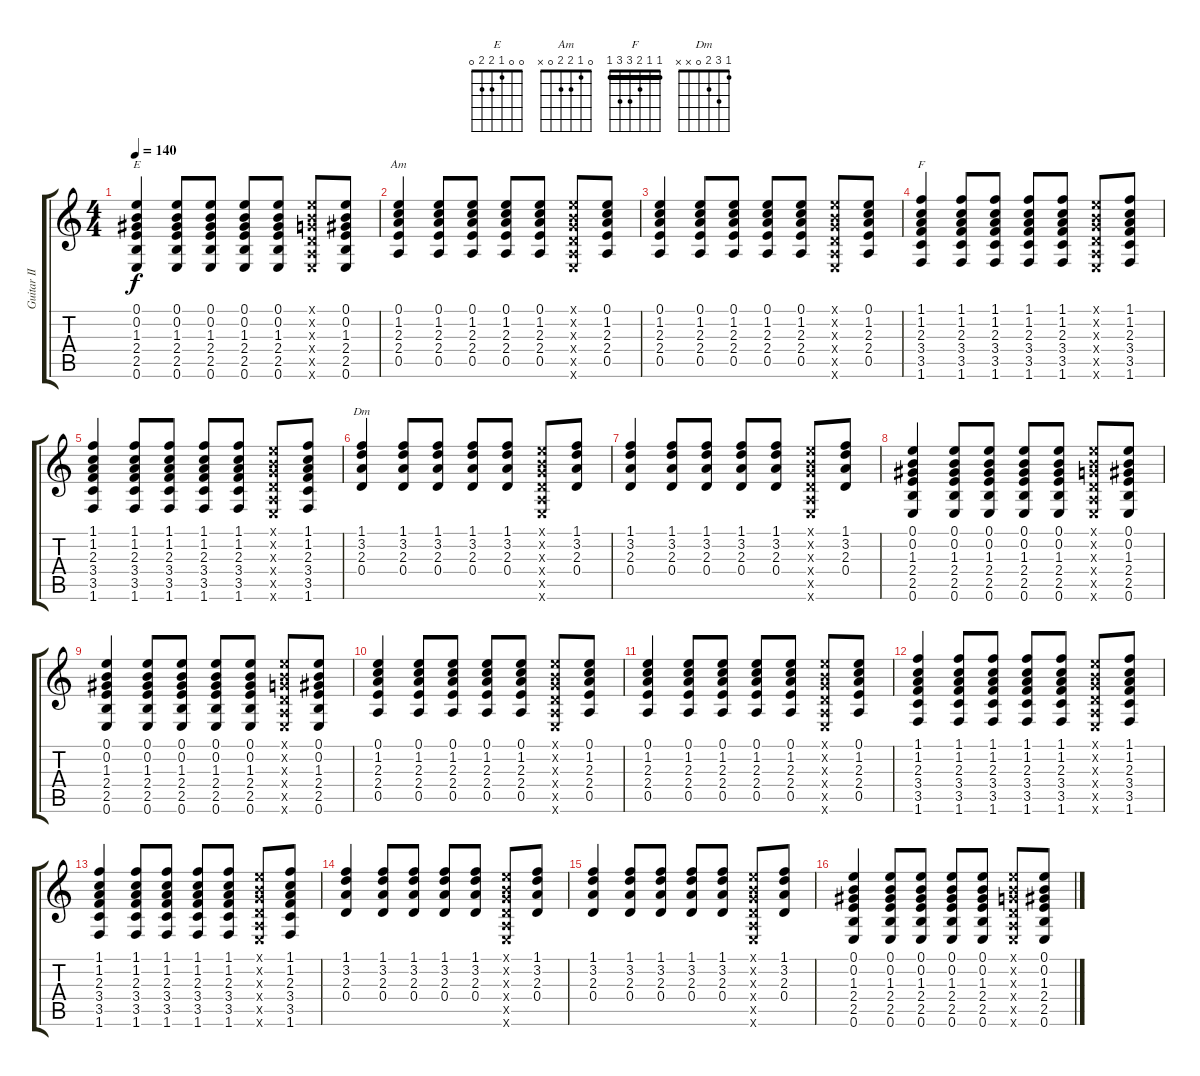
\track ("Guitar II" "Guitar II") {instrument acousticguitarnylon}
\staff {score tabs}
\tuning (E4 B3 G3 D3 A2 E2) {hide}
\chord ("E" 0 0 1 2 2 0)
\chord ("Am" 0 1 2 2 0 x)
\chord ("F" 1 1 2 3 3 1) {barre 1}
\chord ("Dm" 1 3 2 0 x x)
\ts (4 4)
\tempo 140
\clef g2
\ks c
(0.1 0.2 1.3 2.4 2.5 0.6).4{ch "E" dy f volume 9} (0.1 0.2 1.3 2.4 2.5 0.6).8 (0.1 0.2 1.3 2.4 2.5 0.6).8 (0.1 0.2 1.3 2.4 2.5 0.6).8 (0.1 0.2 1.3 2.4 2.5 0.6).8 (0.1{x} 0.2{x} 0.3{x} 0.4{x} 0.5{x} 0.6{x}).8 (0.1 0.2 1.3 2.4 2.5 0.6).8 |
(0.1 1.2 2.3 2.4 0.5).4{ch "Am"} (0.1 1.2 2.3 2.4 0.5).8 (0.1 1.2 2.3 2.4 0.5).8 (0.1 1.2 2.3 2.4 0.5).8 (0.1 1.2 2.3 2.4 0.5).8 (0.1{x} 0.2{x} 0.3{x} 0.4{x} 0.5{x} 0.6{x}).8 (0.1 1.2 2.3 2.4 0.5).8 |
(0.1 1.2 2.3 2.4 0.5).4 (0.1 1.2 2.3 2.4 0.5).8 (0.1 1.2 2.3 2.4 0.5).8 (0.1 1.2 2.3 2.4 0.5).8 (0.1 1.2 2.3 2.4 0.5).8 (0.1{x} 0.2{x} 0.3{x} 0.4{x} 0.5{x} 0.6{x}).8 (0.1 1.2 2.3 2.4 0.5).8 |
(1.1 1.2 2.3 3.4 3.5 1.6).4{ch "F"} (1.1 1.2 2.3 3.4 3.5 1.6).8 (1.1 1.2 2.3 3.4 3.5 1.6).8 (1.1 1.2 2.3 3.4 3.5 1.6).8 (1.1 1.2 2.3 3.4 3.5 1.6).8 (0.1{x} 0.2{x} 0.3{x} 0.4{x} 0.5{x} 0.6{x}).8 (1.1 1.2 2.3 3.4 3.5 1.6).8 |
(1.1 1.2 2.3 3.4 3.5 1.6).4 (1.1 1.2 2.3 3.4 3.5 1.6).8 (1.1 1.2 2.3 3.4 3.5 1.6).8 (1.1 1.2 2.3 3.4 3.5 1.6).8 (1.1 1.2 2.3 3.4 3.5 1.6).8 (0.1{x} 0.2{x} 0.3{x} 0.4{x} 0.5{x} 0.6{x}).8 (1.1 1.2 2.3 3.4 3.5 1.6).8 |
(1.1 3.2 2.3 0.4).4{ch "Dm"} (1.1 3.2 2.3 0.4).8 (1.1 3.2 2.3 0.4).8 (1.1 3.2 2.3 0.4).8 (1.1 3.2 2.3 0.4).8 (0.1{x} 0.2{x} 0.3{x} 0.4{x} 0.5{x} 0.6{x}).8 (1.1 3.2 2.3 0.4).8 |
(1.1 3.2 2.3 0.4).4 (1.1 3.2 2.3 0.4).8 (1.1 3.2 2.3 0.4).8 (1.1 3.2 2.3 0.4).8 (1.1 3.2 2.3 0.4).8 (0.1{x} 0.2{x} 0.3{x} 0.4{x} 0.5{x} 0.6{x}).8 (1.1 3.2 2.3 0.4).8 |
(0.1 0.2 1.3 2.4 2.5 0.6).4 (0.1 0.2 1.3 2.4 2.5 0.6).8 (0.1 0.2 1.3 2.4 2.5 0.6).8 (0.1 0.2 1.3 2.4 2.5 0.6).8 (0.1 0.2 1.3 2.4 2.5 0.6).8 (0.1{x} 0.2{x} 0.3{x} 0.4{x} 0.5{x} 0.6{x}).8 (0.1 0.2 1.3 2.4 2.5 0.6).8 |
(0.1 0.2 1.3 2.4 2.5 0.6).4 (0.1 0.2 1.3 2.4 2.5 0.6).8 (0.1 0.2 1.3 2.4 2.5 0.6).8 (0.1 0.2 1.3 2.4 2.5 0.6).8 (0.1 0.2 1.3 2.4 2.5 0.6).8 (0.1{x} 0.2{x} 0.3{x} 0.4{x} 0.5{x} 0.6{x}).8 (0.1 0.2 1.3 2.4 2.5 0.6).8 |
(0.1 1.2 2.3 2.4 0.5).4 (0.1 1.2 2.3 2.4 0.5).8 (0.1 1.2 2.3 2.4 0.5).8 (0.1 1.2 2.3 2.4 0.5).8 (0.1 1.2 2.3 2.4 0.5).8 (0.1{x} 0.2{x} 0.3{x} 0.4{x} 0.5{x} 0.6{x}).8 (0.1 1.2 2.3 2.4 0.5).8 |
(0.1 1.2 2.3 2.4 0.5).4 (0.1 1.2 2.3 2.4 0.5).8 (0.1 1.2 2.3 2.4 0.5).8 (0.1 1.2 2.3 2.4 0.5).8 (0.1 1.2 2.3 2.4 0.5).8 (0.1{x} 0.2{x} 0.3{x} 0.4{x} 0.5{x} 0.6{x}).8 (0.1 1.2 2.3 2.4 0.5).8 |
(1.1 1.2 2.3 3.4 3.5 1.6).4 (1.1 1.2 2.3 3.4 3.5 1.6).8 (1.1 1.2 2.3 3.4 3.5 1.6).8 (1.1 1.2 2.3 3.4 3.5 1.6).8 (1.1 1.2 2.3 3.4 3.5 1.6).8 (0.1{x} 0.2{x} 0.3{x} 0.4{x} 0.5{x} 0.6{x}).8 (1.1 1.2 2.3 3.4 3.5 1.6).8 |
(1.1 1.2 2.3 3.4 3.5 1.6).4 (1.1 1.2 2.3 3.4 3.5 1.6).8 (1.1 1.2 2.3 3.4 3.5 1.6).8 (1.1 1.2 2.3 3.4 3.5 1.6).8 (1.1 1.2 2.3 3.4 3.5 1.6).8 (0.1{x} 0.2{x} 0.3{x} 0.4{x} 0.5{x} 0.6{x}).8 (1.1 1.2 2.3 3.4 3.5 1.6).8 |
(1.1 3.2 2.3 0.4).4 (1.1 3.2 2.3 0.4).8 (1.1 3.2 2.3 0.4).8 (1.1 3.2 2.3 0.4).8 (1.1 3.2 2.3 0.4).8 (0.1{x} 0.2{x} 0.3{x} 0.4{x} 0.5{x} 0.6{x}).8 (1.1 3.2 2.3 0.4).8 |
(1.1 3.2 2.3 0.4).4 (1.1 3.2 2.3 0.4).8 (1.1 3.2 2.3 0.4).8 (1.1 3.2 2.3 0.4).8 (1.1 3.2 2.3 0.4).8 (0.1{x} 0.2{x} 0.3{x} 0.4{x} 0.5{x} 0.6{x}).8 (1.1 3.2 2.3 0.4).8 |
(0.1 0.2 1.3 2.4 2.5 0.6).4 (0.1 0.2 1.3 2.4 2.5 0.6).8 (0.1 0.2 1.3 2.4 2.5 0.6).8 (0.1 0.2 1.3 2.4 2.5 0.6).8 (0.1 0.2 1.3 2.4 2.5 0.6).8 (0.1{x} 0.2{x} 0.3{x} 0.4{x} 0.5{x} 0.6{x}).8 (0.1 0.2 1.3 2.4 2.5 0.6).8
